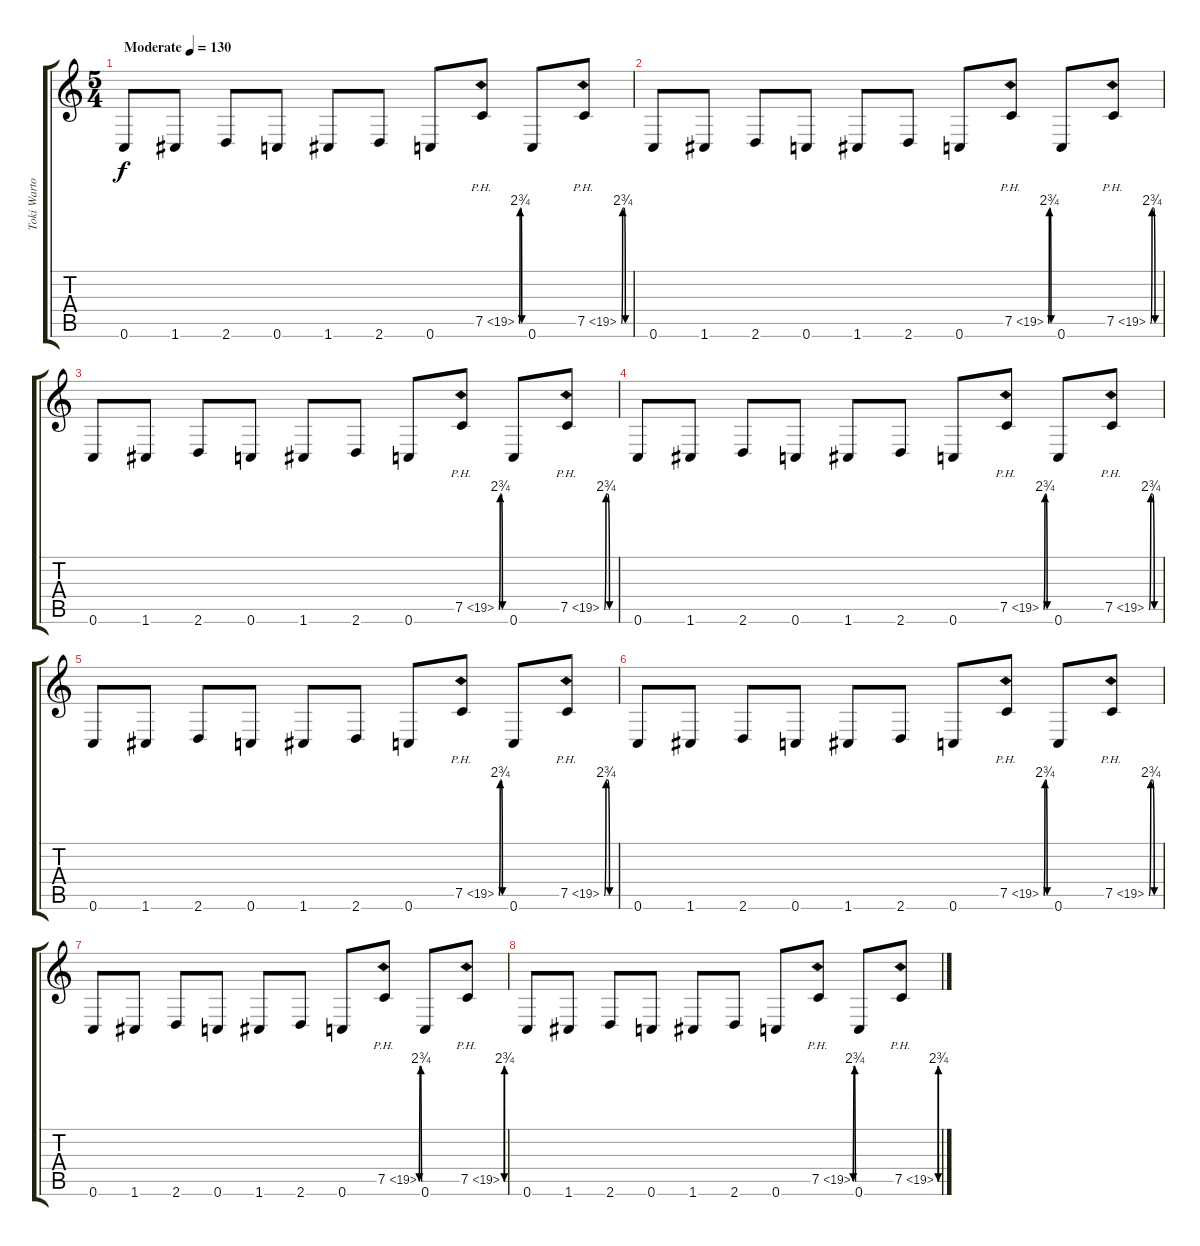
\track ("Toki Wartooth" "Toki Warto") {instrument distortionguitar}
\staff {score tabs}
\tuning (C4 G3 Eb3 Bb2 F2 C2) {hide}
\ts (5 4)
\tempo (130 "Moderate")
\clef g2
\ks c
0.6.8{dy f instrument distortionguitar} 1.6.8 2.6.8 0.6.8 1.6.8 2.6.8 0.6.8 7.5{be (custom 0 0 10 11 20 11 30 0 60 0) ph 12}.8 0.6.8 7.5{be (custom 0 0 10 11 20 11 30 0 60 0) ph 12}.8 |
0.6.8 1.6.8 2.6.8 0.6.8 1.6.8 2.6.8 0.6.8 7.5{be (custom 0 0 10 11 20 11 30 0 60 0) ph 12}.8 0.6.8 7.5{be (custom 0 0 10 11 20 11 30 0 60 0) ph 12}.8 |
0.6.8 1.6.8 2.6.8 0.6.8 1.6.8 2.6.8 0.6.8 7.5{be (custom 0 0 10 11 20 11 30 0 60 0) ph 12}.8 0.6.8 7.5{be (custom 0 0 10 11 20 11 30 0 60 0) ph 12}.8 |
0.6.8 1.6.8 2.6.8 0.6.8 1.6.8 2.6.8 0.6.8 7.5{be (custom 0 0 10 11 20 11 30 0 60 0) ph 12}.8 0.6.8 7.5{be (custom 0 0 10 11 20 11 30 0 60 0) ph 12}.8 |
0.6.8 1.6.8 2.6.8 0.6.8 1.6.8 2.6.8 0.6.8 7.5{be (custom 0 0 10 11 20 11 30 0 60 0) ph 12}.8 0.6.8 7.5{be (custom 0 0 10 11 20 11 30 0 60 0) ph 12}.8 |
0.6.8 1.6.8 2.6.8 0.6.8 1.6.8 2.6.8 0.6.8 7.5{be (custom 0 0 10 11 20 11 30 0 60 0) ph 12}.8 0.6.8 7.5{be (custom 0 0 10 11 20 11 30 0 60 0) ph 12}.8 |
0.6.8 1.6.8 2.6.8 0.6.8 1.6.8 2.6.8 0.6.8 7.5{be (custom 0 0 10 11 20 11 30 0 60 0) ph 12}.8 0.6.8 7.5{be (custom 0 0 10 11 20 11 30 0 60 0) ph 12}.8 |
0.6.8 1.6.8 2.6.8 0.6.8 1.6.8 2.6.8 0.6.8 7.5{be (custom 0 0 10 11 20 11 30 0 60 0) ph 12}.8 0.6.8 7.5{be (custom 0 0 10 11 20 11 30 0 60 0) ph 12}.8
